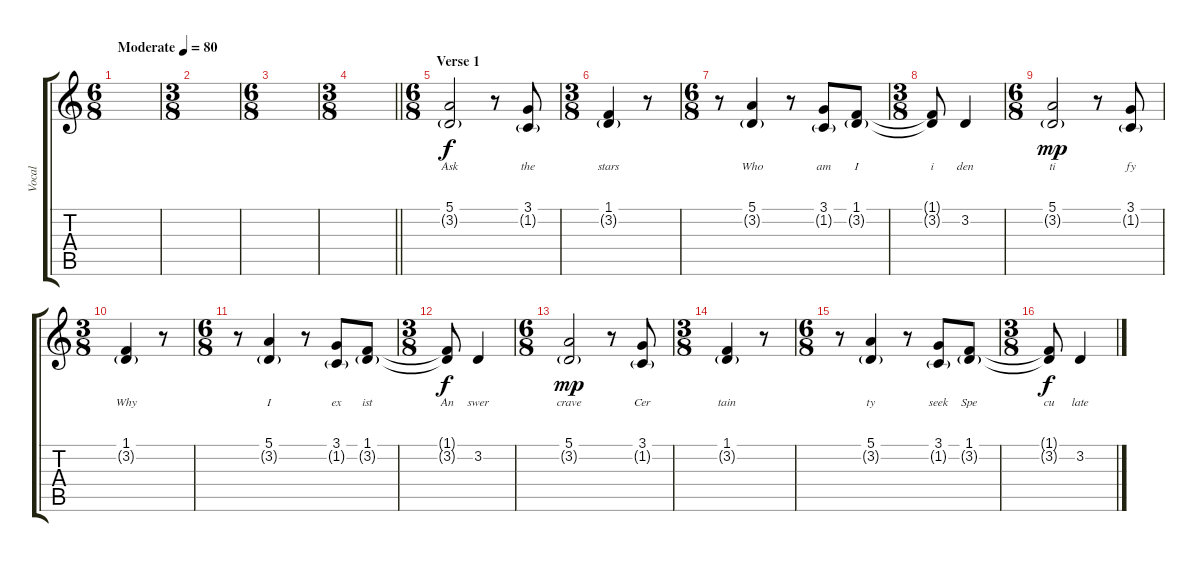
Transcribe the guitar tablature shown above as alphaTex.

\track ("Vocal" "Vocal") {instrument acousticgrandpiano}
\staff {score tabs}
\tuning (E4 B3 G3 D3 A2 E2) {hide}
\ts (6 8)
\tempo (80 "Moderate")
\clef g2
\ks c
|
\ts (3 8)
|
\ts (6 8)
|
\ts (3 8)
\barLineRight lightlight
|
\ts (6 8)
\section ("" "Verse 1")
(5.1 3.2{g}).2{lyrics (0 "Ask") lyrics (1 "") lyrics (2 "") lyrics (3 "") lyrics (4 "")} r.8 (3.1 1.2{g}).8{lyrics (0 "the") lyrics (1 "") lyrics (2 "") lyrics (3 "") lyrics (4 "")} |
\ts (3 8)
(1.1 3.2{g}).4{lyrics (0 "stars") lyrics (1 "") lyrics (2 "") lyrics (3 "") lyrics (4 "")} r.8 |
\ts (6 8)
r.8 (5.1 3.2{g}).4{lyrics (0 "Who") lyrics (1 "") lyrics (2 "") lyrics (3 "") lyrics (4 "")} r.8 (3.1 1.2{g}).8{lyrics (0 "am") lyrics (1 "") lyrics (2 "") lyrics (3 "") lyrics (4 "")} (1.1 3.2{g}).8{lyrics (0 "I") lyrics (1 "") lyrics (2 "") lyrics (3 "") lyrics (4 "")} |
\ts (3 8)
(1.1{t} 3.2{t}).8{lyrics (0 "i") lyrics (1 "") lyrics (2 "") lyrics (3 "") lyrics (4 "") dy f} 3.2.4{lyrics (0 "den") lyrics (1 "") lyrics (2 "") lyrics (3 "") lyrics (4 "")} |
\ts (6 8)
(5.1 3.2{g}).2{lyrics (0 "ti") lyrics (1 "") lyrics (2 "") lyrics (3 "") lyrics (4 "") dy mp} r.8 (3.1 1.2{g}).8{lyrics (0 "fy") lyrics (1 "") lyrics (2 "") lyrics (3 "") lyrics (4 "")} |
\ts (3 8)
(1.1 3.2{g}).4{lyrics (0 "Why") lyrics (1 "") lyrics (2 "") lyrics (3 "") lyrics (4 "")} r.8 |
\ts (6 8)
r.8 (5.1 3.2{g}).4{lyrics (0 "I") lyrics (1 "") lyrics (2 "") lyrics (3 "") lyrics (4 "")} r.8 (3.1 1.2{g}).8{lyrics (0 "ex") lyrics (1 "") lyrics (2 "") lyrics (3 "") lyrics (4 "")} (1.1 3.2{g}).8{lyrics (0 "ist") lyrics (1 "") lyrics (2 "") lyrics (3 "") lyrics (4 "")} |
\ts (3 8)
(1.1{t} 3.2{t}).8{lyrics (0 "An") lyrics (1 "") lyrics (2 "") lyrics (3 "") lyrics (4 "") dy f} 3.2.4{lyrics (0 "swer") lyrics (1 "") lyrics (2 "") lyrics (3 "") lyrics (4 "")} |
\ts (6 8)
(5.1 3.2{g}).2{lyrics (0 "crave") lyrics (1 "") lyrics (2 "") lyrics (3 "") lyrics (4 "") dy mp} r.8 (3.1 1.2{g}).8{lyrics (0 "Cer") lyrics (1 "") lyrics (2 "") lyrics (3 "") lyrics (4 "")} |
\ts (3 8)
(1.1 3.2{g}).4{lyrics (0 "tain") lyrics (1 "") lyrics (2 "") lyrics (3 "") lyrics (4 "")} r.8 |
\ts (6 8)
r.8 (5.1 3.2{g}).4{lyrics (0 "ty") lyrics (1 "") lyrics (2 "") lyrics (3 "") lyrics (4 "")} r.8 (3.1 1.2{g}).8{lyrics (0 "seek") lyrics (1 "") lyrics (2 "") lyrics (3 "") lyrics (4 "")} (1.1 3.2{g}).8{lyrics (0 "Spe") lyrics (1 "") lyrics (2 "") lyrics (3 "") lyrics (4 "")} |
\ts (3 8)
(1.1{t} 3.2{t}).8{lyrics (0 "cu") lyrics (1 "") lyrics (2 "") lyrics (3 "") lyrics (4 "") dy f} 3.2.4{lyrics (0 "late") lyrics (1 "") lyrics (2 "") lyrics (3 "") lyrics (4 "")}
